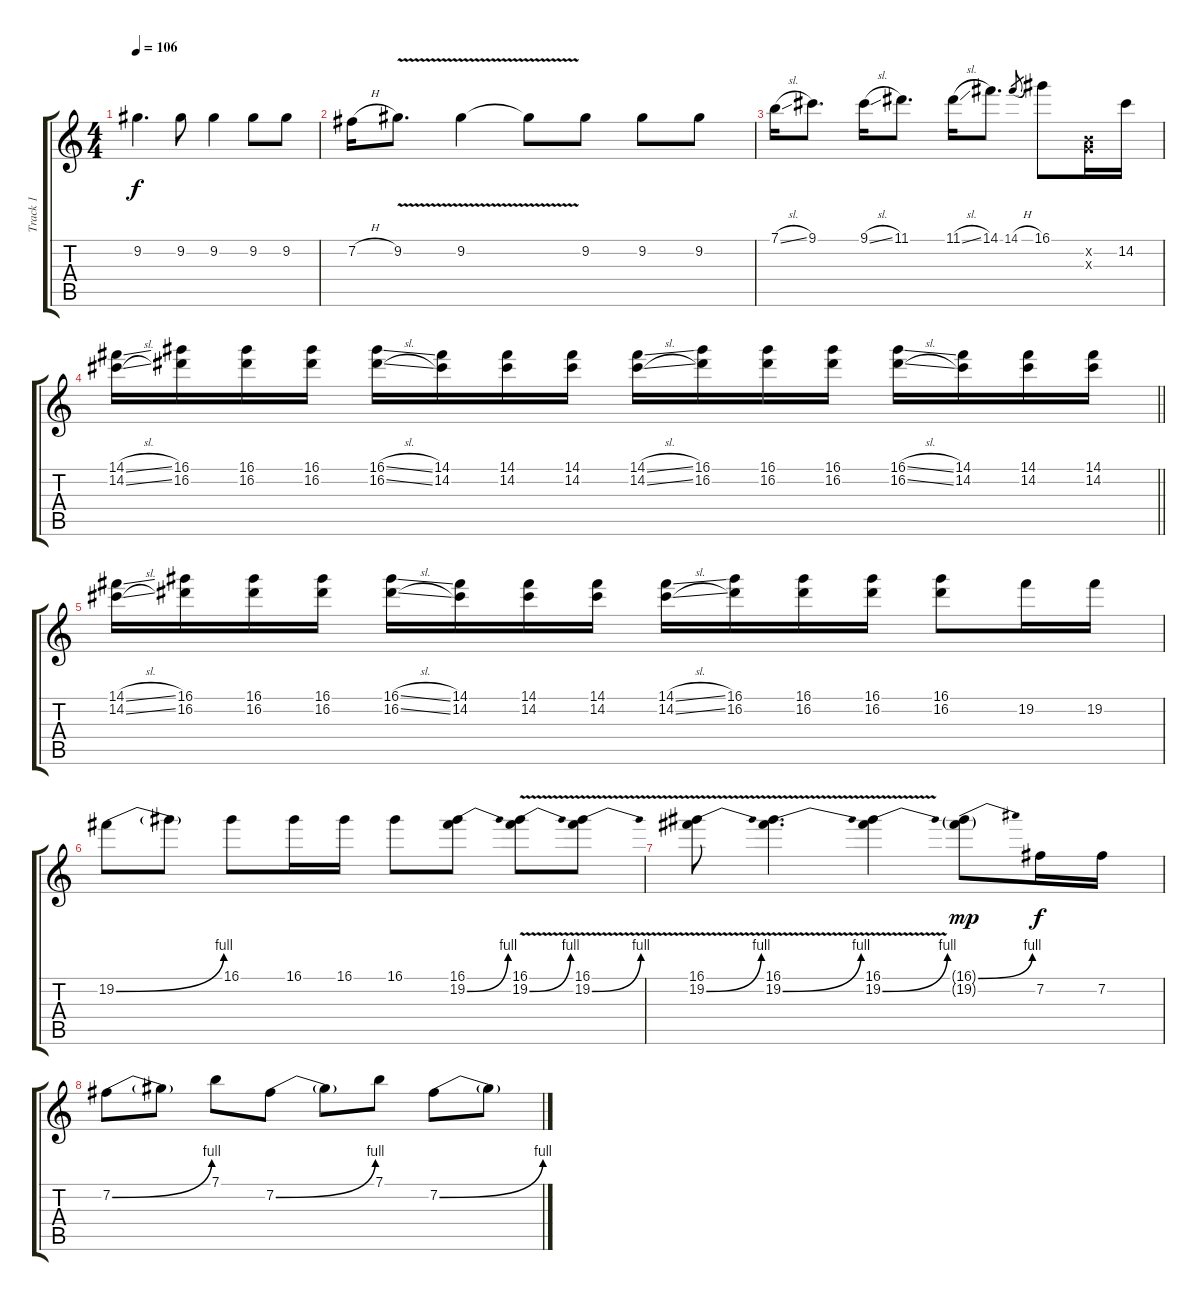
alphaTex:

\track ("Track 1" "Track 1") {instrument distortionguitar}
\staff {score tabs}
\tuning (E4 B3 G3 D3 A2 E2) {hide}
\ts (4 4)
\tempo 106
\clef g2
\ks c
9.2.4{d dy f} 9.2.8 9.2.4 9.2.8 9.2.8 |
7.2{h}.16 9.2{v}.8{d} 9.2{v}.4 9.2{t}.8 9.2.8 9.2.8 9.2.8 |
7.1{sl}.16 9.1.8{d} 9.1{sl}.16 11.1.8{d} 11.1{sl}.16 14.1.8{d} 14.1{h}.8{gr} 16.1.8 (0.2{x} 0.3{x}).16 14.2.16 |
\barLineRight lightlight
(14.1{sl} 14.2{sl}).16 (16.1 16.2).16 (16.1 16.2).16 (16.1 16.2).16 (16.1{sl} 16.2{sl}).16 (14.1 14.2).16 (14.1 14.2).16 (14.1 14.2).16 (14.1{sl} 14.2{sl}).16 (16.1 16.2).16 (16.1 16.2).16 (16.1 16.2).16 (16.1{sl} 16.2{sl}).16 (14.1 14.2).16 (14.1 14.2).16 (14.1 14.2).16 |
(14.1{sl} 14.2{sl}).16 (16.1 16.2).16 (16.1 16.2).16 (16.1 16.2).16 (16.1{sl} 16.2{sl}).16 (14.1 14.2).16 (14.1 14.2).16 (14.1 14.2).16 (14.1{sl} 14.2{sl}).16 (16.1 16.2).16 (16.1 16.2).16 (16.1 16.2).16 (16.1 16.2).8 19.2.16 19.2.16 |
19.2{be (bend 0 0 60 4)}.8 19.2{t}.8 16.1.8 16.1.16 16.1.16 16.1.8 (16.1 19.2{be (bend 0 0 60 4)}).8 (16.1 19.2{be (bend 0 0 60 4) v}).8 (16.1 19.2{be (bend 0 0 60 4) v}).8 |
(16.1 19.2{be (bend 0 0 60 4) v}).8 (16.1 19.2{be (bend 0 0 60 4) v}).4{d} (16.1 19.2{be (bend 0 0 60 4) v}).4 (16.1{be (bend 0 0 60 4) g} 19.2{g}).8{dy mp} 7.2.16{dy f} 7.2.16 |
7.2{be (bend 0 0 60 4)}.8 7.2{t}.8 7.1.8 7.2{be (bend 0 0 60 4)}.8 7.2{t}.8 7.1.8 7.2{be (bend 0 0 60 4)}.8 7.2{t}.8
